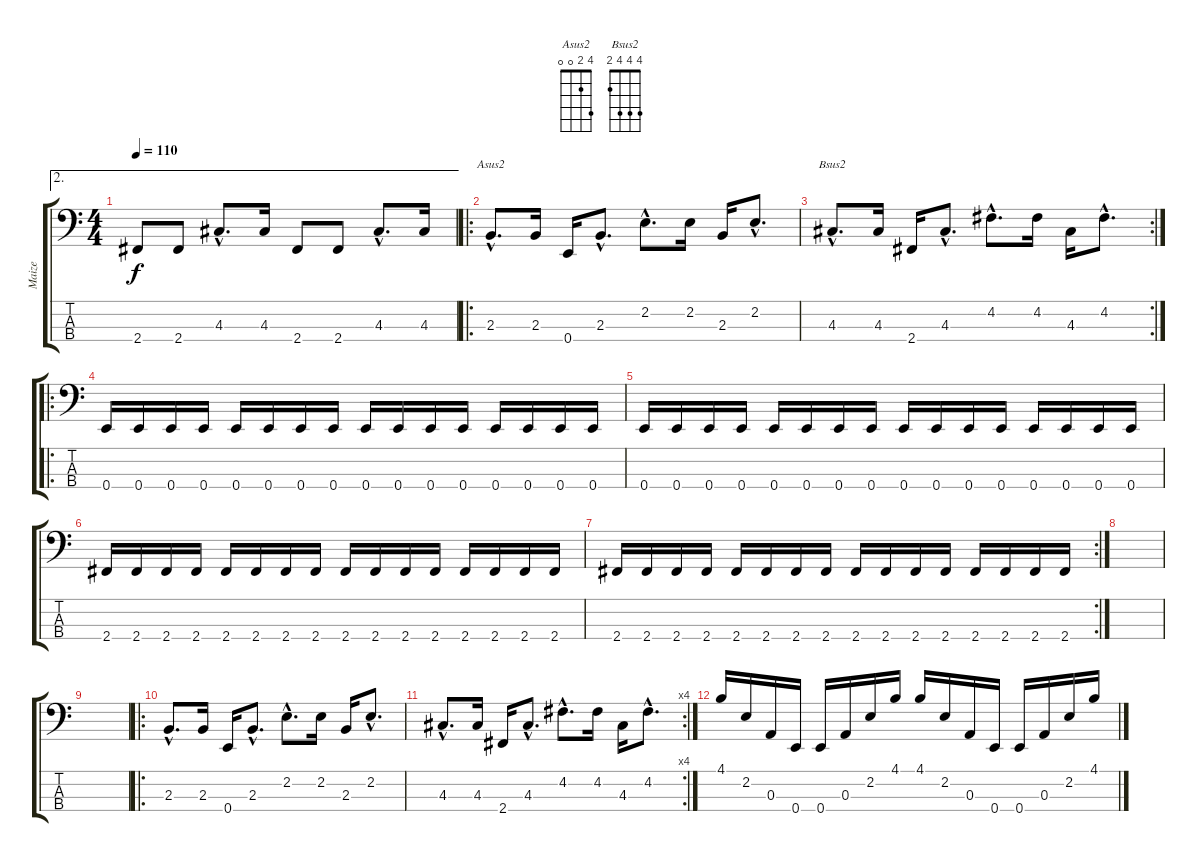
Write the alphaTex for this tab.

\track ("Maize" "Maize") {instrument electricbassfinger}
\staff {score tabs}
\tuning (G2 D2 A1 E1) {hide}
\chord ("Asus2" 4 2 0 0)
\chord ("Bsus2" 4 4 4 2)
\ae 2
\ts (4 4)
\tempo 110
\clef f4
\ks c
2.4.8{dy f} 2.4.8 4.3{hac}.8{d} 4.3.16 2.4.8 2.4.8 4.3{hac}.8{d} 4.3.16 |
\ro
2.3{hac}.8{d ch "Asus2"} 2.3.16 0.4.16 2.3{hac}.8{d} 2.2{hac}.8{d} 2.2.16 2.3.16 2.2{hac}.8{d} |
\rc 2
4.3{hac}.8{d ch "Bsus2"} 4.3.16 2.4.16 4.3{hac}.8{d} 4.2{hac}.8{d} 4.2.16 4.3.16 4.2{hac}.8{d} |
\ro
0.4.16 0.4.16 0.4.16 0.4.16 0.4.16 0.4.16 0.4.16 0.4.16 0.4.16 0.4.16 0.4.16 0.4.16 0.4.16 0.4.16 0.4.16 0.4.16 |
0.4.16 0.4.16 0.4.16 0.4.16 0.4.16 0.4.16 0.4.16 0.4.16 0.4.16 0.4.16 0.4.16 0.4.16 0.4.16 0.4.16 0.4.16 0.4.16 |
2.4.16 2.4.16 2.4.16 2.4.16 2.4.16 2.4.16 2.4.16 2.4.16 2.4.16 2.4.16 2.4.16 2.4.16 2.4.16 2.4.16 2.4.16 2.4.16 |
\rc 2
2.4.16 2.4.16 2.4.16 2.4.16 2.4.16 2.4.16 2.4.16 2.4.16 2.4.16 2.4.16 2.4.16 2.4.16 2.4.16 2.4.16 2.4.16 2.4.16 |
|
|
\ro
2.3{hac}.8{d} 2.3.16 0.4.16 2.3{hac}.8{d} 2.2{hac}.8{d} 2.2.16 2.3.16 2.2{hac}.8{d} |
\rc 4
4.3{hac}.8{d} 4.3.16 2.4.16 4.3{hac}.8{d} 4.2{hac}.8{d} 4.2.16 4.3.16 4.2{hac}.8{d} |
4.1.16 2.2.16 0.3.16 0.4.16 0.4.16 0.3.16 2.2.16 4.1.16 4.1.16 2.2.16 0.3.16 0.4.16 0.4.16 0.3.16 2.2.16 4.1.16
